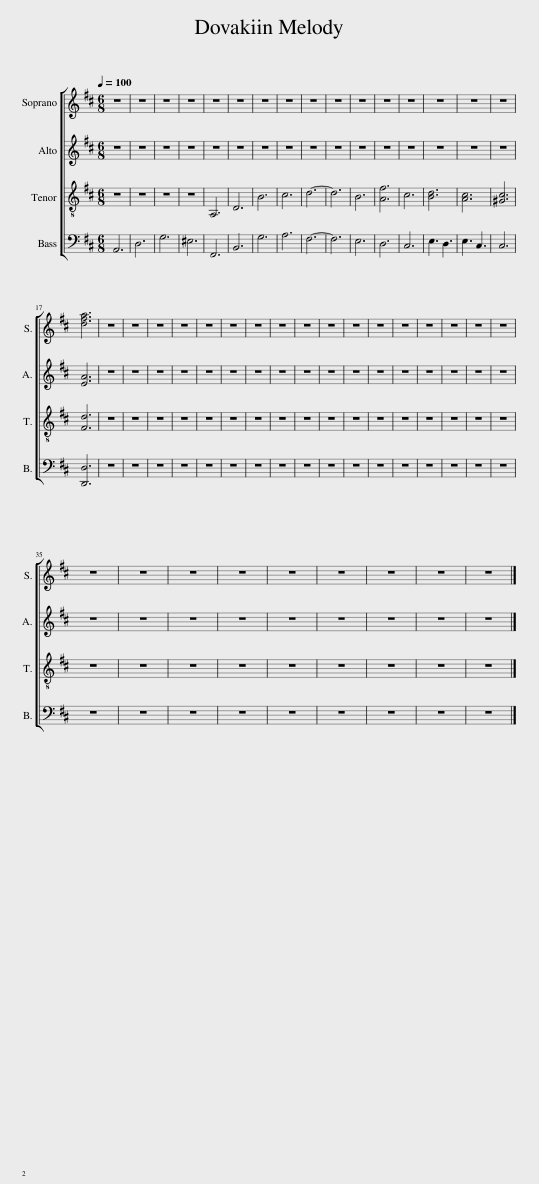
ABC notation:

X:1
%%score [ 1 2 3 4 ]
L:1/8
Q:1/4=100
M:6/8
I:linebreak $
K:D
V:1 treble
V:2 treble
V:3 treble-8
V:4 bass
V:1
 z6 | z6 | z6 | z6 | z6 | %5
 z6 | z6 | z6 | z6 | z6 | %10
 z6 | z6 | z6 | z6 | z6 | %15
 z6 |$ [dfa]6 | z6 | z6 | z6 | %20
 z6 | z6 | z6 | z6 | z6 | %25
 z6 | z6 | z6 | z6 | z6 | %30
 z6 | z6 | z6 | z6 |$ z6 | %35
 z6 | z6 | z6 | z6 | z6 | %40
 z6 | z6 | z6 |] %43
V:2
 z6 | z6 | z6 | z6 | z6 | %5
 z6 | z6 | z6 | z6 | z6 | %10
 z6 | z6 | z6 | z6 | z6 | %15
 z6 |$ [EA]6 | z6 | z6 | z6 | %20
 z6 | z6 | z6 | z6 | z6 | %25
 z6 | z6 | z6 | z6 | z6 | %30
 z6 | z6 | z6 | z6 |$ z6 | %35
 z6 | z6 | z6 | z6 | z6 | %40
 z6 | z6 | z6 |] %43
V:3
 z6 | z6 | z6 | z6 | A,6 | %5
 D6 | B6 | c6 | d6- | d6 | %10
 B6 | [Af]6 | c6 | [Bd]6 | [Ac]6 | %15
 [^Gc]6 |$ [Fd]6 | z6 | z6 | z6 | %20
 z6 | z6 | z6 | z6 | z6 | %25
 z6 | z6 | z6 | z6 | z6 | %30
 z6 | z6 | z6 | z6 |$ z6 | %35
 z6 | z6 | z6 | z6 | z6 | %40
 z6 | z6 | z6 |] %43
V:4
 A,,6 | D,6 | G,6 | ^E,6 | F,,6 | %5
 B,,6 | G,6 | A,6 | F,6- | F,6 | %10
 E,6 | D,6 | C,6 | E,3 D,3 | E,3 C,3 | %15
 C,6 |$ [D,,D,]6 | z6 | z6 | z6 | %20
 z6 | z6 | z6 | z6 | z6 | %25
 z6 | z6 | z6 | z6 | z6 | %30
 z6 | z6 | z6 | z6 |$ z6 | %35
 z6 | z6 | z6 | z6 | z6 | %40
 z6 | z6 | z6 |] %43
